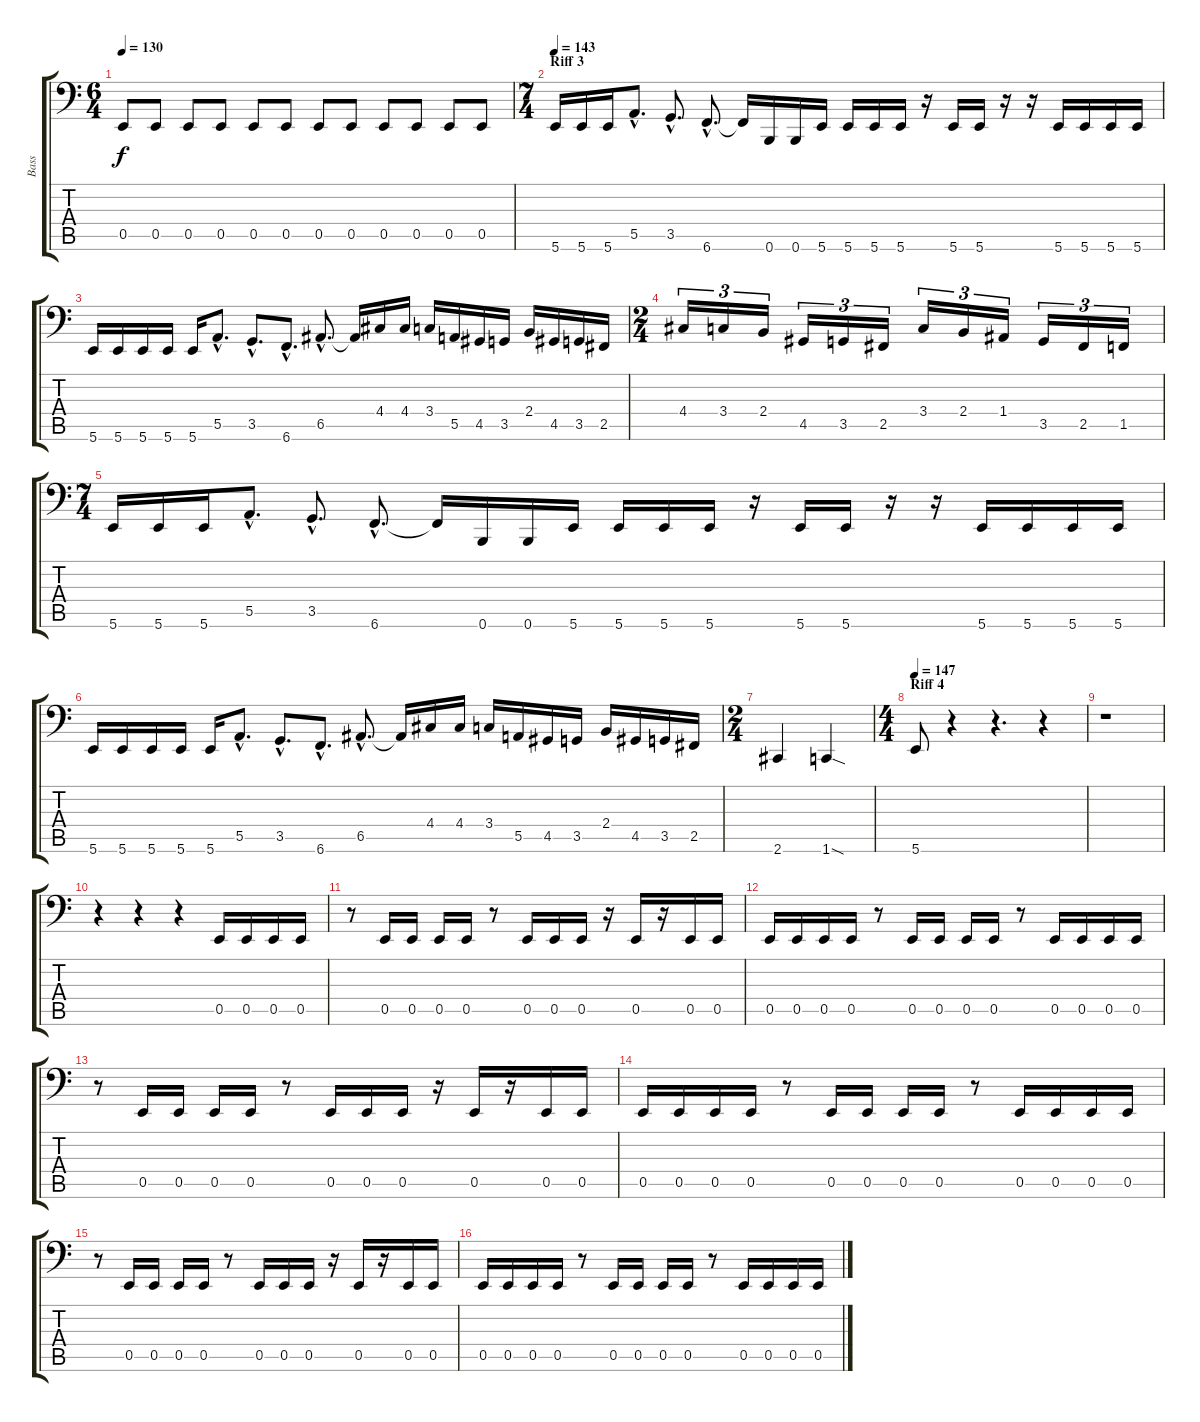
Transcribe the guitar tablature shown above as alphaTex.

\track ("Bass" "Bass") {instrument electricbassfinger}
\staff {score tabs}
\tuning (C3 G2 D2 A1 E1 B0) {hide}
\ts (6 4)
\tempo 130
\clef f4
\ks c
0.5.8{dy f} 0.5.8 0.5.8 0.5.8 0.5.8 0.5.8 0.5.8 0.5.8 0.5.8 0.5.8 0.5.8 0.5.8 |
\ts (7 4)
\section ("" "Riff 3")
\tempo 143
5.6.16 5.6.16 5.6.16 5.5{hac}.8{d} 3.5{hac}.8{d} 6.6{hac}.8{d} 6.6{t}.16 0.6.16 0.6.16 5.6.16 5.6.16 5.6.16 5.6.16 r.16 5.6.16 5.6.16 r.16 r.16 5.6.16 5.6.16 5.6.16 5.6.16 |
5.6.16 5.6.16 5.6.16 5.6.16 5.6.16 5.5{hac}.8{d} 3.5{hac}.8{d} 6.6{hac}.8{d} 6.5{hac}.8{d} 6.5{t}.16 4.4.16 4.4.16 3.4.16 5.5.16 4.5.16 3.5.16 2.4.16 4.5.16 3.5.16 2.5.16 |
\ts (2 4)
4.4.16{tu (3 2)} 3.4.16{tu (3 2)} 2.4.16{tu (3 2)} 4.5.16{tu (3 2)} 3.5.16{tu (3 2)} 2.5.16{tu (3 2)} 3.4.16{tu (3 2)} 2.4.16{tu (3 2)} 1.4.16{tu (3 2)} 3.5.16{tu (3 2)} 2.5.16{tu (3 2)} 1.5.16{tu (3 2)} |
\ts (7 4)
5.6.16 5.6.16 5.6.16 5.5{hac}.8{d} 3.5{hac}.8{d} 6.6{hac}.8{d} 6.6{t}.16 0.6.16 0.6.16 5.6.16 5.6.16 5.6.16 5.6.16 r.16 5.6.16 5.6.16 r.16 r.16 5.6.16 5.6.16 5.6.16 5.6.16 |
5.6.16 5.6.16 5.6.16 5.6.16 5.6.16 5.5{hac}.8{d} 3.5{hac}.8{d} 6.6{hac}.8{d} 6.5{hac}.8{d} 6.5{t}.16 4.4.16 4.4.16 3.4.16 5.5.16 4.5.16 3.5.16 2.4.16 4.5.16 3.5.16 2.5.16 |
\ts (2 4)
2.6.4 1.6{sod}.4 |
\ts (4 4)
\section ("" "Riff 4")
\tempo 147
5.6.8 r.4 r.4{d} r.4 |
r.1 |
r.4 r.4 r.4 0.5.16 0.5.16 0.5.16 0.5.16 |
r.8 0.5.16 0.5.16 0.5.16 0.5.16 r.8 0.5.16 0.5.16 0.5.16 r.16 0.5.16 r.16 0.5.16 0.5.16 |
0.5.16 0.5.16 0.5.16 0.5.16 r.8 0.5.16 0.5.16 0.5.16 0.5.16 r.8 0.5.16 0.5.16 0.5.16 0.5.16 |
r.8 0.5.16 0.5.16 0.5.16 0.5.16 r.8 0.5.16 0.5.16 0.5.16 r.16 0.5.16 r.16 0.5.16 0.5.16 |
0.5.16 0.5.16 0.5.16 0.5.16 r.8 0.5.16 0.5.16 0.5.16 0.5.16 r.8 0.5.16 0.5.16 0.5.16 0.5.16 |
r.8 0.5.16 0.5.16 0.5.16 0.5.16 r.8 0.5.16 0.5.16 0.5.16 r.16 0.5.16 r.16 0.5.16 0.5.16 |
0.5.16 0.5.16 0.5.16 0.5.16 r.8 0.5.16 0.5.16 0.5.16 0.5.16 r.8 0.5.16 0.5.16 0.5.16 0.5.16
